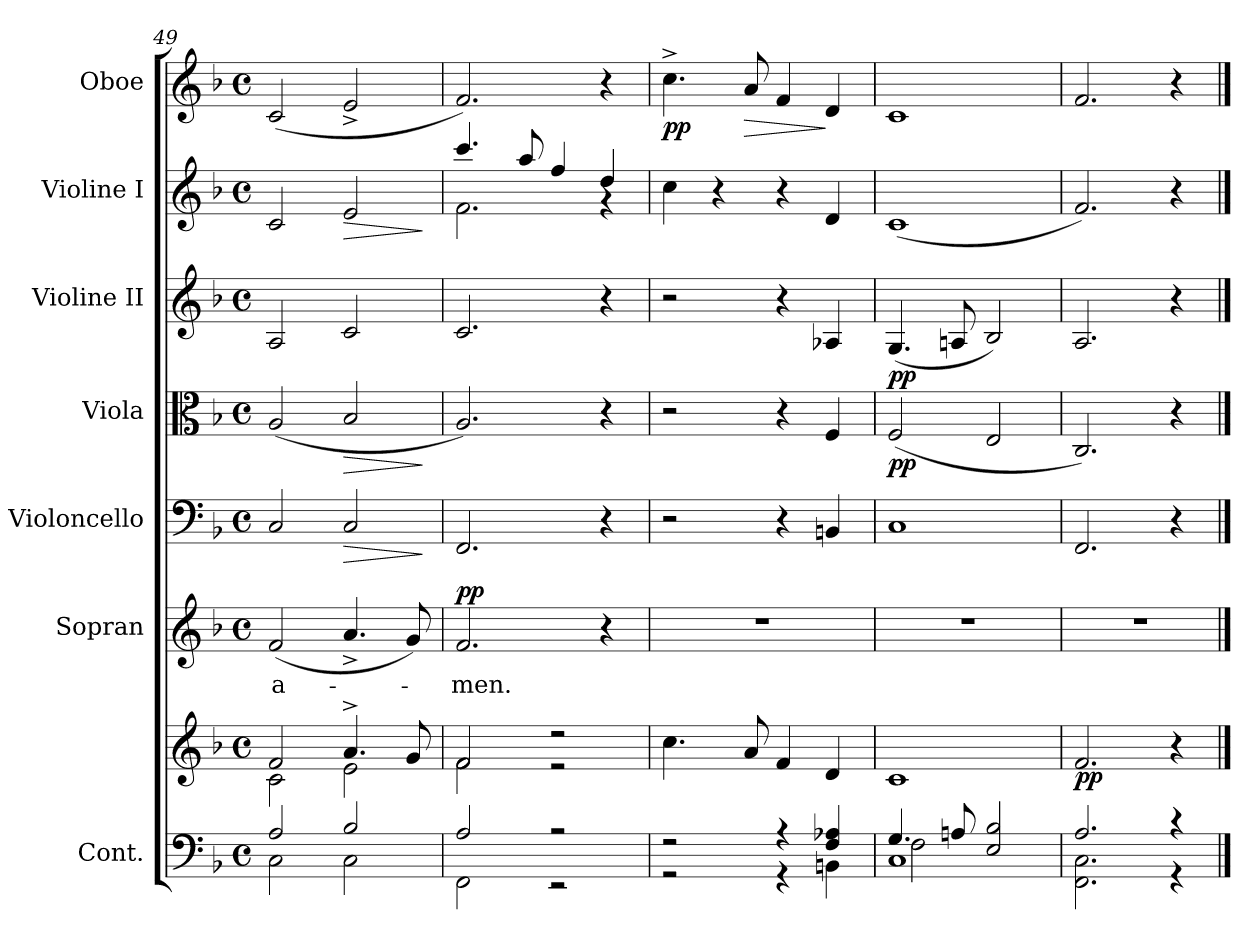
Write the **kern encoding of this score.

**kern	**kern	**dynam	**kern	**text	**dynam	**kern	**dynam	**kern	**dynam	**kern	**dynam	**kern	**dynam	**kern	**dynam
*part7	*part7	*part7	*part6	*part6	*part6	*part5	*part5	*part4	*part4	*part3	*part3	*part2	*part2	*part1	*part1
*staff8	*staff7	*staff7/8	*staff6	*staff6	*staff6	*staff5	*staff5	*staff4	*staff4	*staff3	*staff3	*staff2	*staff2	*staff1	*staff1
*I"Cont.	*	*	*I"Sopran	*	*	*I"Violoncello	*	*I"Viola	*	*I"Violine II	*	*I"Violine I	*	*I"Oboe	*
*	*	*	*I'S.	*	*	*I'Vc.	*	*I'Vla.	*	*I'Vl. II	*	*I'Vl. I	*	*I'Ob.	*
*clefF4	*clefG2	*	*clefG2	*	*	*clefF4	*	*clefC3	*	*clefG2	*	*clefG2	*	*clefG2	*
*k[b-]	*k[b-]	*	*k[b-]	*	*	*k[b-]	*	*k[b-]	*	*k[b-]	*	*k[b-]	*	*k[b-]	*
*F:	*F:	*	*F:	*	*	*F:	*	*F:	*	*F:	*	*F:	*	*F:	*
*M4/4	*M4/4	*	*M4/4	*	*	*M4/4	*	*M4/4	*	*M4/4	*	*M4/4	*	*M4/4	*
*met(c)	*met(c)	*	*met(c)	*	*	*met(c)	*	*met(c)	*	*met(c)	*	*met(c)	*	*met(c)	*
=49	=49	=49	=49	=49	=49	=49	=49	=49	=49	=49	=49	=49	=49	=49	=49
*^	*^	*	*	*	*	*	*	*	*	*	*	*	*	*	*
!	!	!	!	!	!	!LO:LY:b	!	!	!	!	!	!	!	!	!	!	!
2A/	2C\	2f/	2c\	.	(2f/	a-	.	2C/	.	(<2A/	.	2A/	.	2c/	.	(<2c/	.
!	!	!	!	!	!	!	!	!	!LO:HP:b	!	!LO:HP:b	!	!	!	!LO:HP:b	!	!
2B-/	2C\	4.a^>/	2e\	.	4.a^</	.	.	2C/	>	2B-/	>	2c/	.	2e/	>	2e^</	.
.	.	8g/	.	.	8g/)	.	.	.	.	.	.	.	.	.	.	.	.
*v	*v	*	*	*	*	*	*	*	*	*	*	*	*	*	*	*	*
*	*v	*v	*	*	*	*	*	*	*	*	*	*	*	*	*	*
.	.	.	.	.	.	.	]	.	]	.	.	.	]	.	.
=50	=50	=50	=50	=50	=50	=50	=50	=50	=50	=50	=50	=50	=50	=50	=50
*^	*^	*	*	*	*	*	*	*	*	*	*	*	*	*	*
!	!	!	!	!	!	!LO:LY:b	!LO:DY:a	!	!	!	!	!	!	!	!	!	!
*	*	*	*	*	*	*	*	*	*	*	*	*	*	*^	*	*	*
2A/	2FF\	2f/	2f\	.	2.f/	-men.	pp	2.FF/	.	2.A/)	.	2.c/	.	4.ccc/	2.f\	.	2.f/)	.
.	.	.	.	.	.	.	.	.	.	.	.	.	.	8aa/	.	.	.	.
2r	2r	2r	2r	.	.	.	.	.	.	.	.	.	.	4ff/	.	.	.	.
.	.	.	.	.	4r	.	.	4r	.	4r	.	4r	.	4dd/	4rf	.	4r	.
*	*	*v	*v	*	*	*	*	*	*	*	*	*	*	*	*	*	*	*
=51	=51	=51	=51	=51	=51	=51	=51	=51	=51	=51	=51	=51	=51	=51	=51	=51	=51
!	!	!	!	!	!	!	!	!	!	!	!	!	!	!	!	!	!LO:DY:b
*	*	*	*	*	*	*	*	*	*	*	*	*	*v	*v	*	*	*
2r	2r	4.cc\	.	1r	.	.	2r	.	2r	.	2r	.	4cc\	.	4.cc^>\	pp
.	.	.	.	.	.	.	.	.	.	.	.	.	4r	.	.	.
!	!	!	!	!	!	!	!	!	!	!	!	!	!	!	!	!LO:HP:b
.	.	8a/	.	.	.	.	.	.	.	.	.	.	.	.	8a/	>
4r	4r	4f/	.	.	.	.	4r	.	4r	.	4r	.	4r	.	4f/	.
4F/ 4A-X/	4BBn\	4d/	.	.	.	.	4BBn/	.	4F/	.	4A-X/	.	4d/	.	4d/	]
=52	=52	=52	=52	=52	=52	=52	=52	=52	=52	=52	=52	=52	=52	=52	=52	=52
*	*^	*	*	*	*	*	*	*	*	*	*	*	*	*	*	*
!	!	!	!	!	!	!	!	!	!	!	!LO:DY:b	!	!LO:DY:b	!	!	!	!
4.G/	1C	2F\	1c	.	1r	.	.	1C	.	(<2F/	pp	(<4.G/	pp	(<1c	.	1c	.
8An/	.	.	.	.	.	.	.	.	.	.	.	8An/	.	.	.	.	.
2E/ 2B-/	.	2ryy	.	.	.	.	.	.	.	2E/	.	2B-/)	.	.	.	.	.
=53	=53	=53	=53	=53	=53	=53	=53	=53	=53	=53	=53	=53	=53	=53	=53	=53	=53
!	!	!	!	!LO:DY:b	!	!	!	!	!	!	!	!	!	!	!	!	!
*	*v	*v	*	*	*	*	*	*	*	*	*	*	*	*	*	*	*
2.A/	2.FF\ 2.C\	2.f/	pp	1r	.	.	2.FF/	.	2.C/)	.	2.A/	.	2.f/)	.	2.f/	.
4r	4r	4r	.	.	.	.	4r	.	4r	.	4r	.	4r	.	4r	.
*v	*v	*	*	*	*	*	*	*	*	*	*	*	*	*	*	*
==	==	==	==	==	==	==	==	==	==	==	==	==	==	==	==
*-	*-	*-	*-	*-	*-	*-	*-	*-	*-	*-	*-	*-	*-	*-	*-
